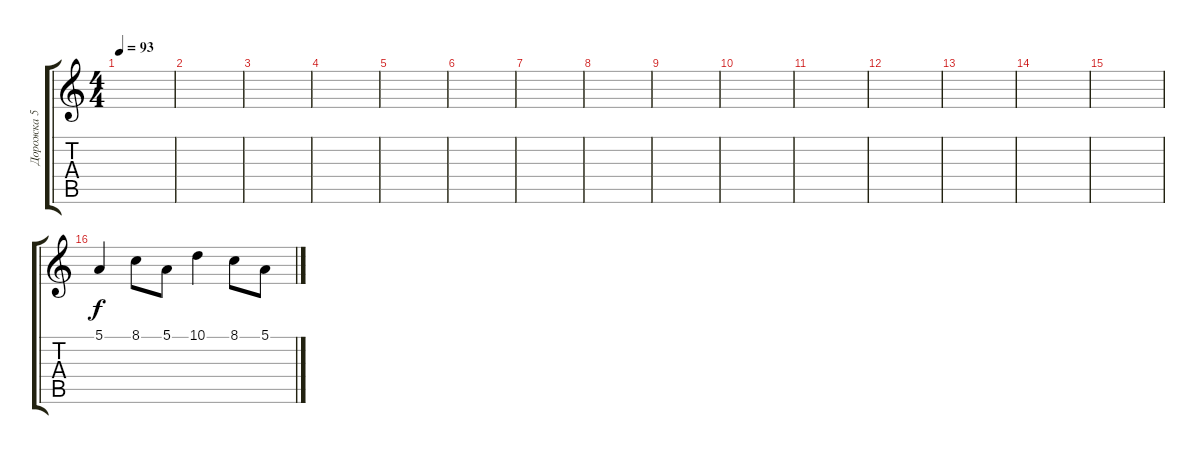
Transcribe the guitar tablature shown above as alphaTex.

\track ("Дорожка 5" "Дорожка 5") {instrument lead2sawtooth}
\staff {score tabs}
\tuning (E4 B3 G3 D3 A2 E2) {hide}
\ts (4 4)
\tempo 93
\clef g2
\ks c
|
|
|
|
|
|
|
|
|
|
|
|
|
|
|
5.1.4 8.1.8 5.1.8 10.1.4 8.1.8 5.1.8
